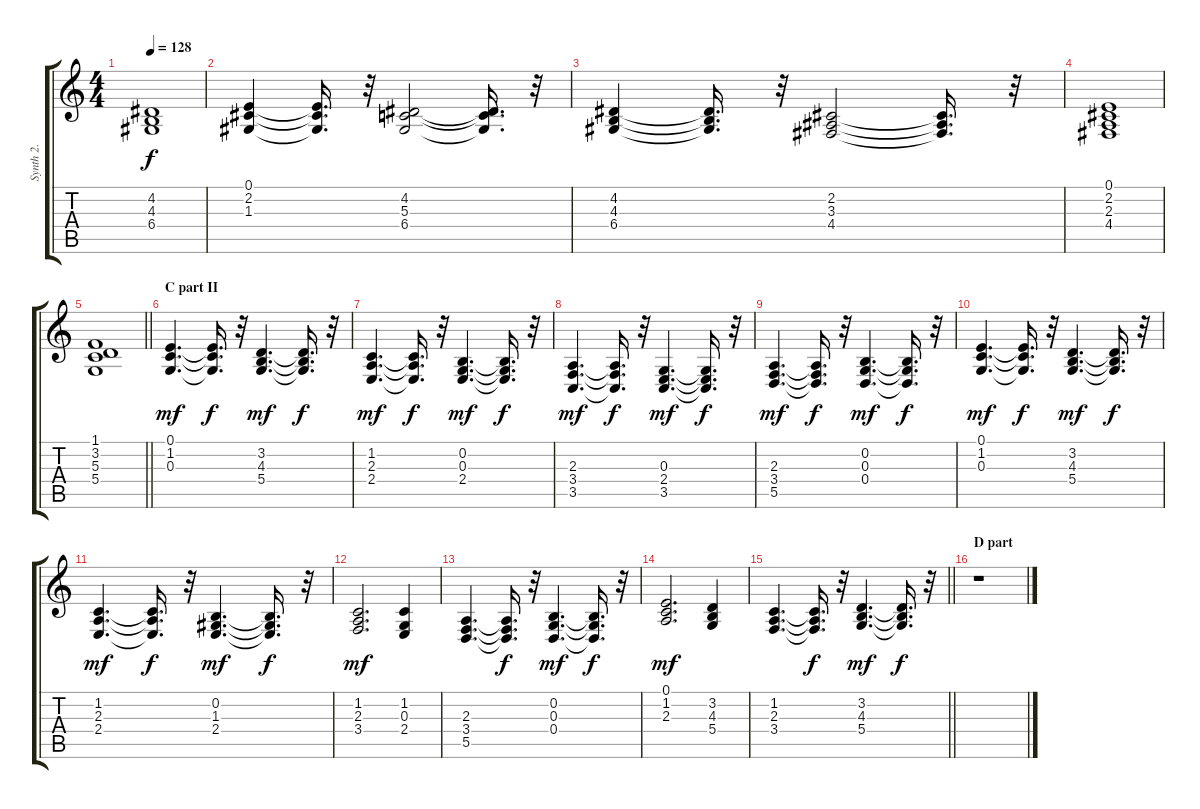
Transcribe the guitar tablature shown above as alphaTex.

\track ("Synth 2." "Synth 2.") {instrument pad2warm}
\staff {score tabs}
\tuning (E4 B3 G3 D3 A2 E2) {hide}
\ts (4 4)
\tempo 128
\clef g2
\ks c
(4.2{t} 4.3{t} 6.4{t}).1{dy f} |
(0.1 2.2 1.3).4 (0.1{t} 2.2{t} 1.3{t}).16{d} r.32 (4.2 5.3 6.4).2 (4.2{t} 5.3{t} 6.4{t}).16{d} r.32 |
(4.2 4.3 6.4).4 (4.2{t} 4.3{t} 6.4{t}).16{d} r.32 (2.2 3.3 4.4).2 (2.2{t} 3.3{t} 4.4{t}).16{d} r.32 |
(0.1 2.2 2.3 4.4).1 |
\barLineRight lightlight
(1.1 3.2 5.3 5.4).1 |
\section ("" "C part II")
(0.1 1.2 0.3).4{d dy mf} (0.1{t} 1.2{t} 0.3{t}).16{d dy f} r.32 (3.2 4.3 5.4).4{d dy mf} (3.2{t} 4.3{t} 5.4{t}).16{d dy f} r.32 |
(1.2 2.3 2.4).4{d dy mf} (1.2{t} 2.3{t} 2.4{t}).16{d dy f} r.32 (0.2 0.3 2.4).4{d dy mf} (0.2{t} 0.3{t} 2.4{t}).16{d dy f} r.32 |
(2.3 3.4 3.5).4{d dy mf} (2.3{t} 3.4{t} 3.5{t}).16{d dy f} r.32 (0.3 2.4 3.5).4{d dy mf} (0.3{t} 2.4{t} 3.5{t}).16{d dy f} r.32 |
(2.3 3.4 5.5).4{d dy mf} (2.3{t} 3.4{t} 5.5{t}).16{d dy f} r.32 (0.2 0.3 0.4).4{d dy mf} (0.2{t} 0.3{t} 0.4{t}).16{d dy f} r.32 |
(0.1 1.2 0.3).4{d dy mf} (0.1{t} 1.2{t} 0.3{t}).16{d dy f} r.32 (3.2 4.3 5.4).4{d dy mf} (3.2{t} 4.3{t} 5.4{t}).16{d dy f} r.32 |
(1.2 2.3 2.4).4{d dy mf} (1.2{t} 2.3{t} 2.4{t}).16{d dy f} r.32 (0.2 1.3 2.4).4{d dy mf} (0.2{t} 1.3{t} 2.4{t}).16{d dy f} r.32 |
(1.2 2.3 3.4).2{d dy mf} (1.2 0.3 2.4).4 |
(2.3 3.4 5.5).4{d} (2.3{t} 3.4{t} 5.5{t}).16{d dy f} r.32 (0.2 0.3 0.4).4{d dy mf} (0.2{t} 0.3{t} 0.4{t}).16{d dy f} r.32 |
(0.1 1.2 2.3).2{d dy mf} (3.2 4.3 5.4).4 |
\barLineRight lightlight
(1.2 2.3 3.4).4{d} (1.2{t} 2.3{t} 3.4{t}).16{d dy f} r.32 (3.2 4.3 5.4).4{d dy mf} (3.2{t} 4.3{t} 5.4{t}).16{d dy f} r.32 |
\section ("" "D part")
r.1
